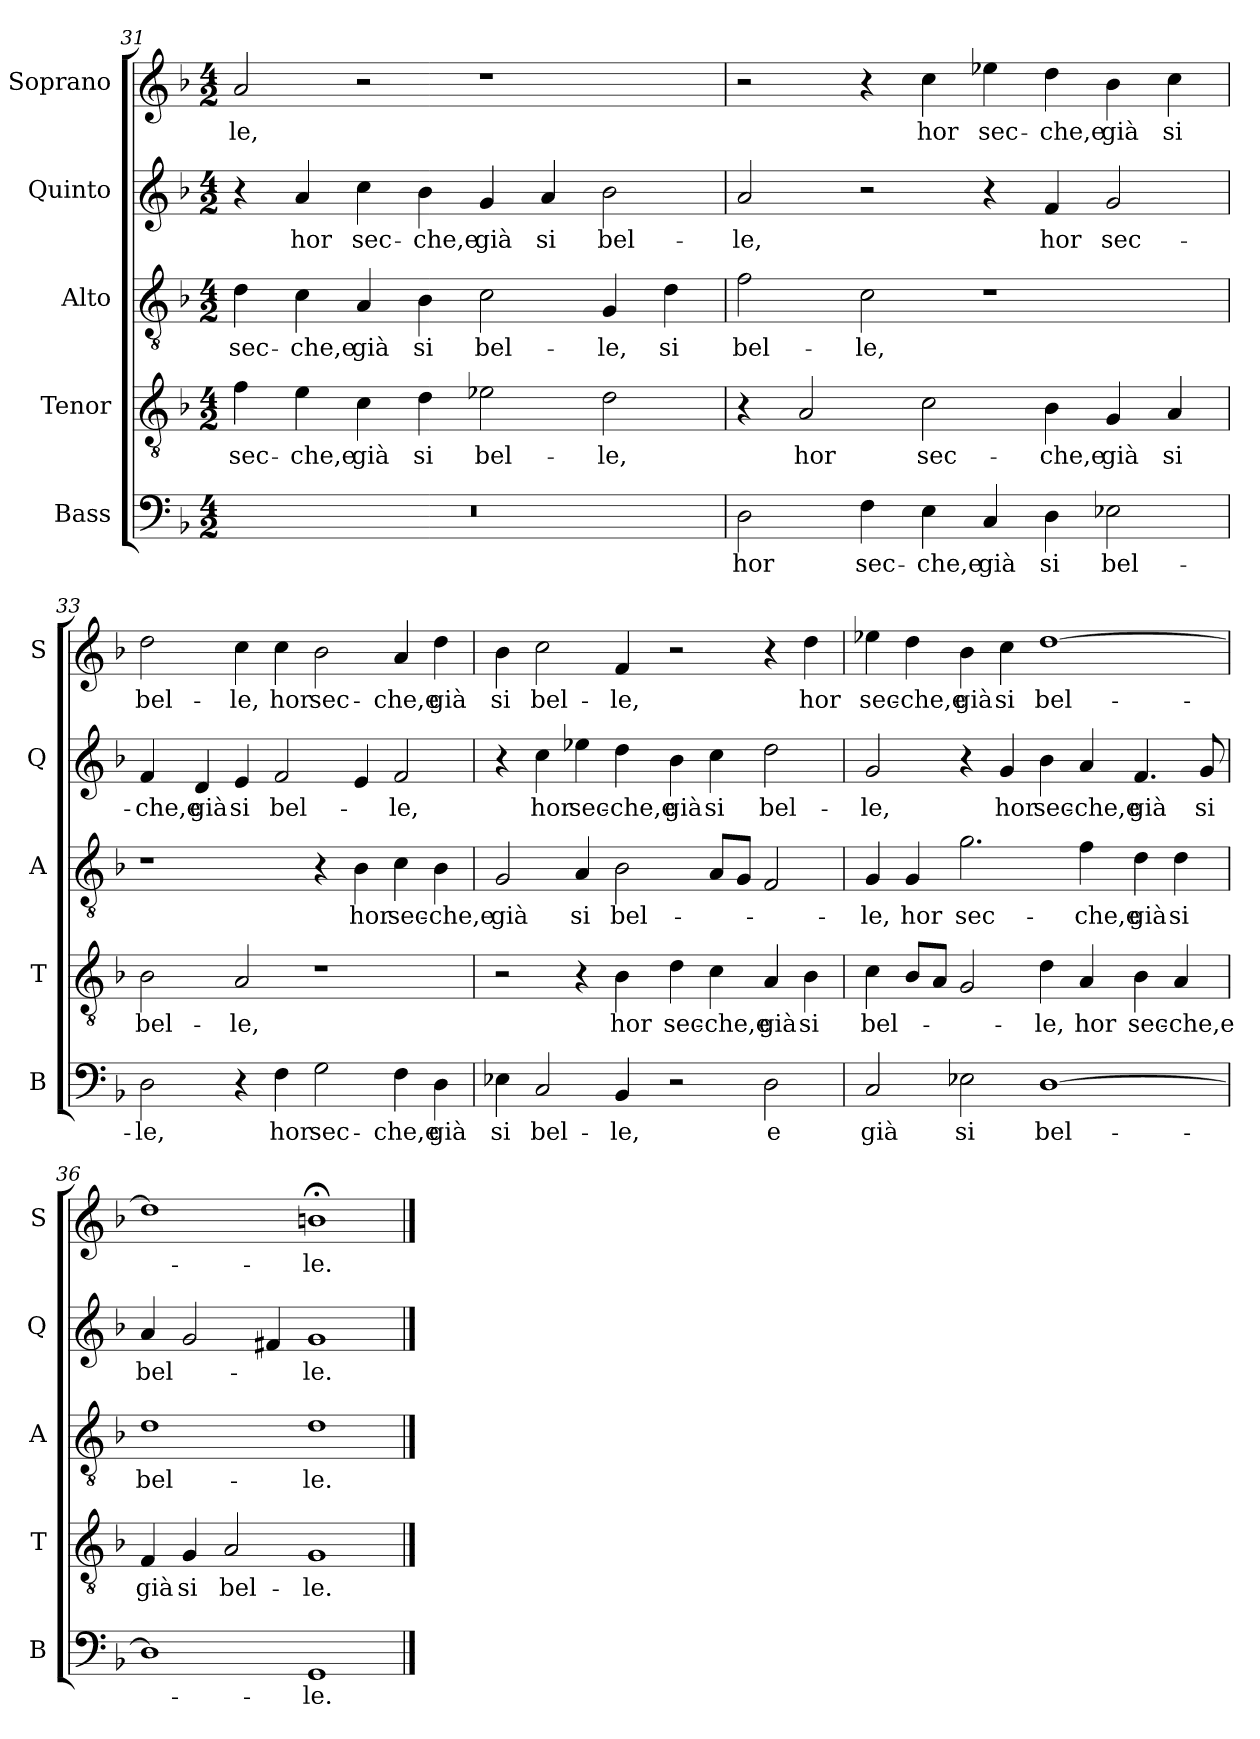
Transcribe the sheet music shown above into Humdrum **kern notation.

**kern	**text	**kern	**text	**kern	**text	**kern	**text	**kern	**text
*part5	*part5	*part4	*part4	*part3	*part3	*part2	*part2	*part1	*part1
*staff5	*staff5	*staff4	*staff4	*staff3	*staff3	*staff2	*staff2	*staff1	*staff1
*I"Bass	*	*I"Tenor	*	*I"Alto	*	*I"Quinto	*	*I"Soprano	*
*I'B	*	*I'T	*	*I'A	*	*I'Q	*	*I'S	*
!!LO:LB:g=z
*clefF4	*	*clefGv2	*	*clefGv2	*	*clefG2	*	*clefG2	*
*k[b-]	*	*k[b-]	*	*k[b-]	*	*k[b-]	*	*k[b-]	*
*F:	*	*F:	*	*F:	*	*F:	*	*F:	*
*M4/2	*	*M4/2	*	*M4/2	*	*M4/2	*	*M4/2	*
=31	=31	=31	=31	=31	=31	=31	=31	=31	=31
!	!	!	!LO:LY:b	!	!LO:LY:b	!	!	!	!LO:LY:b
0r	.	4f\	sec-	4d\	sec-	4r	.	2a/	-le,
!	!	!	!LO:LY:b	!	!LO:LY:b	!	!LO:LY:b	!	!
.	.	4e\	-che,e	4c\	-che,e	4a/	hor	.	.
!	!	!	!LO:LY:b	!	!LO:LY:b	!	!LO:LY:b	!	!
.	.	4c\	già	4A/	già	4cc\	sec-	2r	.
!	!	!	!LO:LY:b	!	!LO:LY:b	!	!LO:LY:b	!	!
.	.	4d\	si	4B-\	si	4b-\	-che,e	.	.
!	!	!	!LO:LY:b	!	!LO:LY:b	!	!LO:LY:b	!	!
.	.	2e-X\	bel-	2c\	bel-	4g/	già	1r	.
!	!	!	!	!	!	!	!LO:LY:b	!	!
.	.	.	.	.	.	4a/	si	.	.
!	!	!	!LO:LY:b	!	!LO:LY:b	!	!LO:LY:b	!	!
.	.	2d\	-le,	4G/	-le,	2b-\	bel-	.	.
!	!	!	!	!	!LO:LY:b	!	!	!	!
.	.	.	.	4d\	si	.	.	.	.
=32	=32	=32	=32	=32	=32	=32	=32	=32	=32
!	!LO:LY:b	!	!	!	!LO:LY:b	!	!LO:LY:b	!	!
2D\	hor	4r	.	2f\	bel-	2a/	-le,	2r	.
!	!	!	!LO:LY:b	!	!	!	!	!	!
.	.	2A/	hor	.	.	.	.	.	.
!	!LO:LY:b	!	!	!	!LO:LY:b	!	!	!	!
4F\	sec-	.	.	2c\	-le,	2r	.	4r	.
!	!LO:LY:b	!	!LO:LY:b	!	!	!	!	!	!LO:LY:b
4E\	-che,e	2c\	sec-	.	.	.	.	4cc\	hor
!	!LO:LY:b	!	!	!	!	!	!	!	!LO:LY:b
4C/	già	.	.	1r	.	4r	.	4ee-X\	sec-
!	!LO:LY:b	!	!LO:LY:b	!	!	!	!LO:LY:b	!	!LO:LY:b
4D\	si	4B-\	-che,e	.	.	4f/	hor	4dd\	-che,e
!	!LO:LY:b	!	!LO:LY:b	!	!	!	!LO:LY:b	!	!LO:LY:b
2E-X\	bel-	4G/	già	.	.	2g/	sec-	4b-\	già
!	!	!	!LO:LY:b	!	!	!	!	!	!LO:LY:b
.	.	4A/	si	.	.	.	.	4cc\	si
=33	=33	=33	=33	=33	=33	=33	=33	=33	=33
!	!LO:LY:b	!	!LO:LY:b	!	!	!	!LO:LY:b	!	!LO:LY:b
2D\	-le,	2B-\	bel-	1r	.	4f/	-che,e	2dd\	bel-
!	!	!	!	!	!	!	!LO:LY:b	!	!
.	.	.	.	.	.	4d/	già	.	.
!	!	!	!LO:LY:b	!	!	!	!LO:LY:b	!	!LO:LY:b
4r	.	2A/	-le,	.	.	4e/	si	4cc\	-le,
!	!LO:LY:b	!	!	!	!	!	!LO:LY:b	!	!LO:LY:b
4F\	hor	.	.	.	.	2f/	bel-	4cc\	hor
!	!LO:LY:b	!	!	!	!	!	!	!	!LO:LY:b
2G\	sec-	1r	.	4r	.	.	.	2b-\	sec-
!	!	!	!	!	!LO:LY:b	!	!	!	!
.	.	.	.	4B-\	hor	4e/	.	.	.
!	!LO:LY:b	!	!	!	!LO:LY:b	!	!LO:LY:b	!	!LO:LY:b
4F\	-che,e	.	.	4c\	sec-	2f/	-le,	4a/	-che,e
!	!LO:LY:b	!	!	!	!LO:LY:b	!	!	!	!LO:LY:b
4D\	già	.	.	4B-\	-che,e	.	.	4dd\	già
!!LO:LB:g=z
=34	=34	=34	=34	=34	=34	=34	=34	=34	=34
!	!LO:LY:b	!	!	!	!LO:LY:b	!	!	!	!LO:LY:b
4E-X\	si	2r	.	2G/	già	4r	.	4b-\	si
!	!LO:LY:b	!	!	!	!	!	!LO:LY:b	!	!LO:LY:b
2C/	bel-	.	.	.	.	4cc\	hor	2cc\	bel-
!	!	!	!	!	!LO:LY:b	!	!LO:LY:b	!	!
.	.	4r	.	4A/	si	4ee-X\	sec-	.	.
!	!LO:LY:b	!	!LO:LY:b	!	!LO:LY:b	!	!LO:LY:b	!	!LO:LY:b
4BB-/	-le,	4B-\	hor	2B-\	bel-	4dd\	-che,e	4f/	-le,
!	!	!	!LO:LY:b	!	!	!	!LO:LY:b	!	!
2r	.	4d\	sec-	.	.	4b-\	già	2r	.
!	!	!	!LO:LY:b	!	!	!	!LO:LY:b	!	!
.	.	4c\	-che,e	8A/L	.	4cc\	si	.	.
.	.	.	.	8G/J	.	.	.	.	.
!	!LO:LY:b	!	!LO:LY:b	!	!	!	!LO:LY:b	!	!
2D\	e	4A/	già	2F/	.	2dd\	bel-	4r	.
!	!	!	!LO:LY:b	!	!	!	!	!	!LO:LY:b
.	.	4B-\	si	.	.	.	.	4dd\	hor
=35	=35	=35	=35	=35	=35	=35	=35	=35	=35
!	!LO:LY:b	!	!LO:LY:b	!	!LO:LY:b	!	!LO:LY:b	!	!LO:LY:b
2C/	già	4c\	bel-	4G/	-le,	2g/	-le,	4ee-X\	sec-
!	!	!	!	!	!LO:LY:b	!	!	!	!LO:LY:b
.	.	8B-/L	.	4G/	hor	.	.	4dd\	-che,e
.	.	8A/J	.	.	.	.	.	.	.
!	!LO:LY:b	!	!	!	!LO:LY:b	!	!	!	!LO:LY:b
2E-X\	si	2G/	.	2.g\	sec-	4r	.	4b-\	già
!	!	!	!	!	!	!	!LO:LY:b	!	!LO:LY:b
.	.	.	.	.	.	4g/	hor	4cc\	si
!	!LO:LY:b	!	!LO:LY:b	!	!	!	!LO:LY:b	!	!LO:LY:b
[1D	bel-	4d\	-le,	.	.	4b-\	sec-	[1dd	bel-
!	!	!	!LO:LY:b	!	!LO:LY:b	!	!LO:LY:b	!	!
.	.	4A/	hor	4f\	-che,e	4a/	-che,e	.	.
!	!	!	!LO:LY:b	!	!LO:LY:b	!	!LO:LY:b	!	!
.	.	4B-\	sec-	4d\	già	4.f/	già	.	.
!	!	!	!LO:LY:b	!	!LO:LY:b	!	!	!	!
.	.	4A/	-che,e	4d\	si	.	.	.	.
!	!	!	!	!	!	!	!LO:LY:b	!	!
.	.	.	.	.	.	8g/	si	.	.
=36	=36	=36	=36	=36	=36	=36	=36	=36	=36
!	!	!	!LO:LY:b	!	!LO:LY:b	!	!LO:LY:b	!	!
1D]	.	4F/	già	1d	bel-	4a/	bel-	1dd]	.
!	!	!	!LO:LY:b	!	!	!	!	!	!
.	.	4G/	si	.	.	2g/	.	.	.
!	!	!	!LO:LY:b	!	!	!	!	!	!
.	.	2A/	bel-	.	.	.	.	.	.
.	.	.	.	.	.	4f#X/	.	.	.
!	!LO:LY:b	!	!LO:LY:b	!	!LO:LY:b	!	!LO:LY:b	!	!LO:LY:b
1GG	-le.	1G	-le.	1d	-le.	1g	-le.	1bn;<	-le.
==	==	==	==	==	==	==	==	==	==
*-	*-	*-	*-	*-	*-	*-	*-	*-	*-
